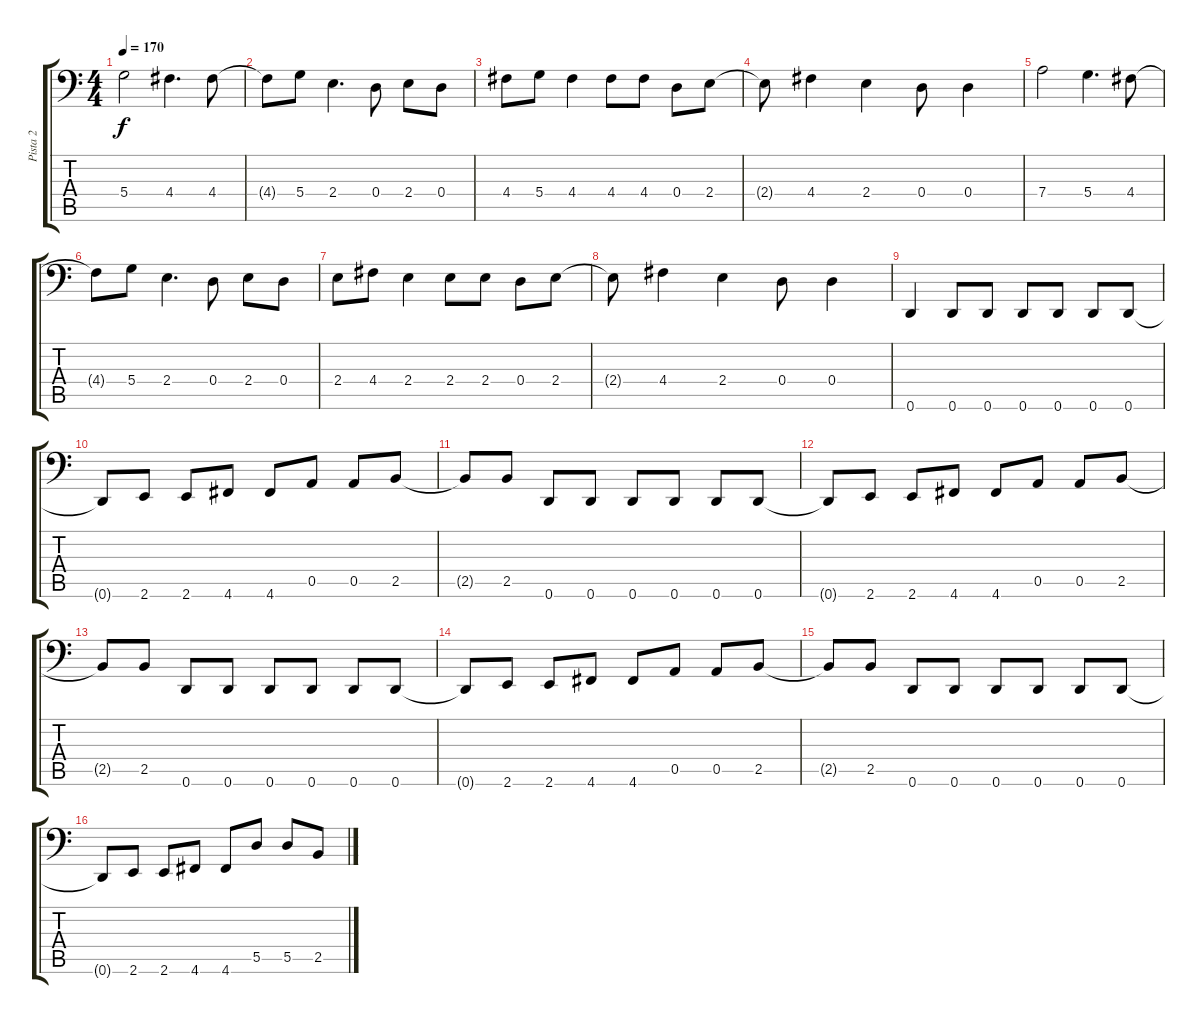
\track ("Pista 2" "Pista 2") {instrument electricbassfinger}
\staff {score tabs}
\tuning (E3 B2 G2 D2 A1 D1) {hide}
\ts (4 4)
\tempo 170
\clef f4
\ks c
5.4.2{dy f} 4.4.4{d} 4.4.8 |
4.4{t}.8 5.4.8 2.4.4{d} 0.4.8 2.4.8 0.4.8 |
4.4.8 5.4.8 4.4.4 4.4.8 4.4.8 0.4.8 2.4.8 |
2.4{t}.8 4.4.4 2.4.4 0.4.8 0.4.4 |
7.4.2 5.4.4{d} 4.4.8 |
4.4{t}.8 5.4.8 2.4.4{d} 0.4.8 2.4.8 0.4.8 |
2.4.8 4.4.8 2.4.4 2.4.8 2.4.8 0.4.8 2.4.8 |
2.4{t}.8 4.4.4 2.4.4 0.4.8 0.4.4 |
0.6.4 0.6.8 0.6.8 0.6.8 0.6.8 0.6.8 0.6.8 |
0.6{t}.8 2.6.8 2.6.8 4.6.8 4.6.8 0.5.8 0.5.8 2.5.8 |
2.5{t}.8 2.5.8 0.6.8 0.6.8 0.6.8 0.6.8 0.6.8 0.6.8 |
0.6{t}.8 2.6.8 2.6.8 4.6.8 4.6.8 0.5.8 0.5.8 2.5.8 |
2.5{t}.8 2.5.8 0.6.8 0.6.8 0.6.8 0.6.8 0.6.8 0.6.8 |
0.6{t}.8 2.6.8 2.6.8 4.6.8 4.6.8 0.5.8 0.5.8 2.5.8 |
2.5{t}.8 2.5.8 0.6.8 0.6.8 0.6.8 0.6.8 0.6.8 0.6.8 |
0.6{t}.8 2.6.8 2.6.8 4.6.8 4.6.8 5.5.8 5.5.8 2.5.8
